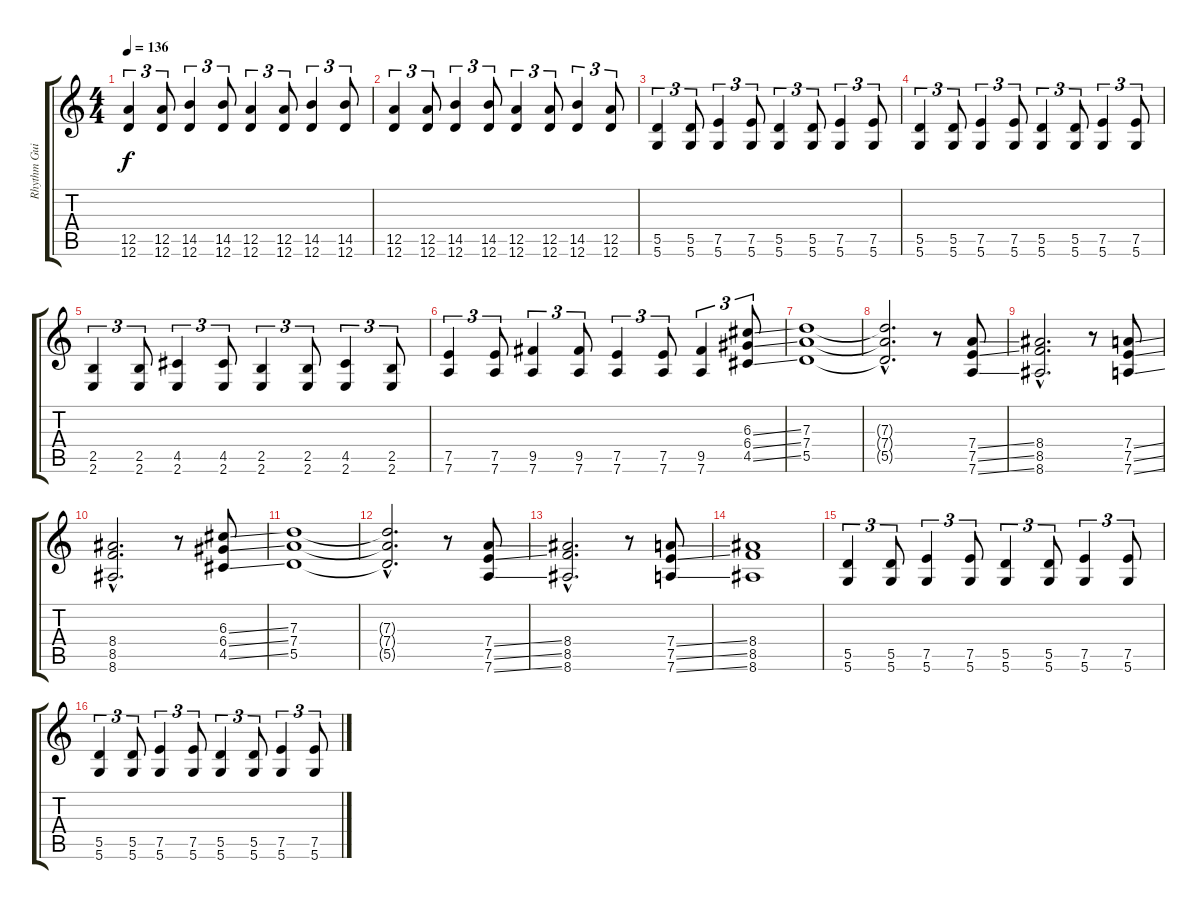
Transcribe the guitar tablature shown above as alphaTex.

\track ("Rhythm Guitar" "Rhythm Gui") {instrument overdrivenguitar}
\staff {score tabs}
\tuning (E4 B3 G3 D3 A2 D2) {hide}
\ts (4 4)
\tempo 136
\clef g2
\ks c
(12.5 12.6).4{tu (3 2) dy f} (12.5 12.6).8{tu (3 2)} (14.5 12.6).4{tu (3 2)} (14.5 12.6).8{tu (3 2)} (12.5 12.6).4{tu (3 2)} (12.5 12.6).8{tu (3 2)} (14.5 12.6).4{tu (3 2)} (14.5 12.6).8{tu (3 2)} |
(12.5 12.6).4{tu (3 2)} (12.5 12.6).8{tu (3 2)} (14.5 12.6).4{tu (3 2)} (14.5 12.6).8{tu (3 2)} (12.5 12.6).4{tu (3 2)} (12.5 12.6).8{tu (3 2)} (14.5 12.6).4{tu (3 2)} (12.5 12.6).8{tu (3 2)} |
(5.5 5.6).4{tu (3 2)} (5.5 5.6).8{tu (3 2)} (7.5 5.6).4{tu (3 2)} (7.5 5.6).8{tu (3 2)} (5.5 5.6).4{tu (3 2)} (5.5 5.6).8{tu (3 2)} (7.5 5.6).4{tu (3 2)} (7.5 5.6).8{tu (3 2)} |
(5.5 5.6).4{tu (3 2)} (5.5 5.6).8{tu (3 2)} (7.5 5.6).4{tu (3 2)} (7.5 5.6).8{tu (3 2)} (5.5 5.6).4{tu (3 2)} (5.5 5.6).8{tu (3 2)} (7.5 5.6).4{tu (3 2)} (7.5 5.6).8{tu (3 2)} |
(2.5 2.6).4{tu (3 2)} (2.5 2.6).8{tu (3 2)} (4.5 2.6).4{tu (3 2)} (4.5 2.6).8{tu (3 2)} (2.5 2.6).4{tu (3 2)} (2.5 2.6).8{tu (3 2)} (4.5 2.6).4{tu (3 2)} (2.5 2.6).8{tu (3 2)} |
(7.5 7.6).4{tu (3 2)} (7.5 7.6).8{tu (3 2)} (9.5 7.6).4{tu (3 2)} (9.5 7.6).8{tu (3 2)} (7.5 7.6).4{tu (3 2)} (7.5 7.6).8{tu (3 2)} (9.5 7.6).4{tu (3 2)} (6.3{ss} 6.4{ss} 4.5{ss}).8{tu (3 2)} |
(7.3 7.4 5.5).1 |
(7.3{hac t} 7.4{hac t} 5.5{hac t}).2{d} r.8 (7.4{ss} 7.5{ss} 7.6{ss}).8 |
(8.4{hac} 8.5{hac} 8.6{hac}).2{d} r.8 (7.4{ss} 7.5{ss} 7.6{ss}).8 |
(8.4{hac} 8.5{hac} 8.6{hac}).2{d} r.8 (6.3{ss} 6.4{ss} 4.5{ss}).8 |
(7.3 7.4 5.5).1 |
(7.3{hac t} 7.4{hac t} 5.5{hac t}).2{d} r.8 (7.4{ss} 7.5{ss} 7.6{ss}).8 |
(8.4{hac} 8.5{hac} 8.6{hac}).2{d} r.8 (7.4{ss} 7.5{ss} 7.6{ss}).8 |
(8.4 8.5 8.6).1 |
(5.5 5.6).4{tu (3 2)} (5.5 5.6).8{tu (3 2)} (7.5 5.6).4{tu (3 2)} (7.5 5.6).8{tu (3 2)} (5.5 5.6).4{tu (3 2)} (5.5 5.6).8{tu (3 2)} (7.5 5.6).4{tu (3 2)} (7.5 5.6).8{tu (3 2)} |
(5.5 5.6).4{tu (3 2)} (5.5 5.6).8{tu (3 2)} (7.5 5.6).4{tu (3 2)} (7.5 5.6).8{tu (3 2)} (5.5 5.6).4{tu (3 2)} (5.5 5.6).8{tu (3 2)} (7.5 5.6).4{tu (3 2)} (7.5 5.6).8{tu (3 2)}
